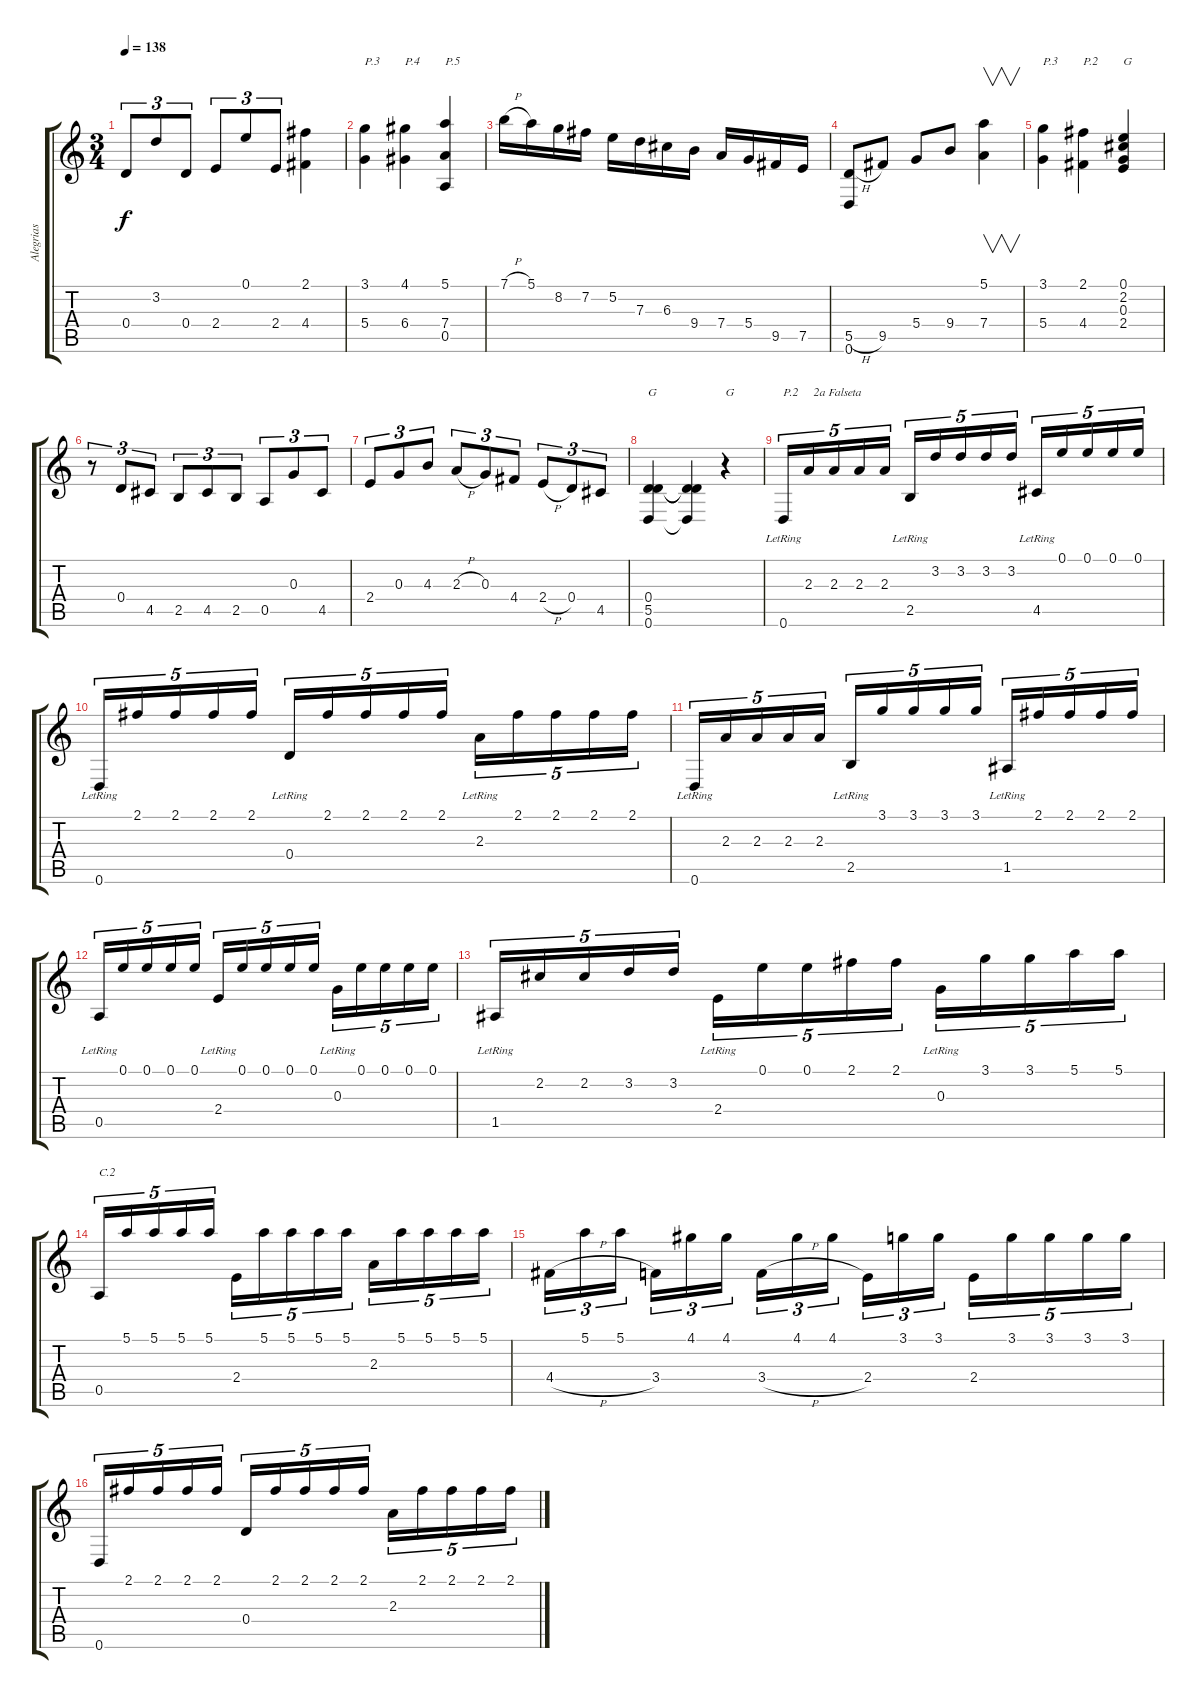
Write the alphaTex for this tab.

\track ("Alegrias" "Alegrias") {instrument acousticguitarnylon}
\staff {score tabs}
\tuning (E4 B3 G3 D3 A2 D2) {hide}
\ts (3 4)
\tempo 138
\clef g2
\ks c
0.4.8{tu (3 2) dy f} 3.2.8{tu (3 2)} 0.4.8{tu (3 2)} 2.4.8{tu (3 2)} 0.1.8{tu (3 2)} 2.4.8{tu (3 2)} (2.1 4.4).4 |
(3.1 5.4).4{txt "P.3"} (4.1 6.4).4{txt "P.4"} (5.1 7.4 0.5).4{txt "P.5"} |
7.1{h}.16 5.1.16 8.2.16 7.2.16 5.2.16 7.3.16 6.3.16 9.4.16 7.4.16 5.4.16 9.5.16 7.5.16 |
(5.5{h} 0.6).8 9.5.8 5.4.8 9.4.8 (5.1 7.4).4{v} |
(3.1 5.4).4{txt "P.3"} (2.1 4.4).4{txt "P.2"} (0.1 2.2 0.3 2.4).4{txt "G"} |
r.8{tu (3 2)} 0.4.8{tu (3 2)} 4.5.8{tu (3 2)} 2.5.8{tu (3 2)} 4.5.8{tu (3 2)} 2.5.8{tu (3 2)} 0.5.8{tu (3 2)} 0.3.8{tu (3 2)} 4.5.8{tu (3 2)} |
2.4.8{tu (3 2)} 0.3.8{tu (3 2)} 4.3.8{tu (3 2)} 2.3{h}.8{tu (3 2)} 0.3.8{tu (3 2)} 4.4.8{tu (3 2)} 2.4{h}.8{tu (3 2)} 0.4.8{tu (3 2)} 4.5.8{tu (3 2)} |
(0.4 5.5 0.6).4{txt "G"} (0.4{t} 5.5{t} 0.6{t}).4 r.4{txt "G"} |
0.6{lr}.16{tu (5 4) txt "P.2     2a Falseta"} 2.3.16{tu (5 4)} 2.3.16{tu (5 4)} 2.3.16{tu (5 4)} 2.3.16{tu (5 4)} 2.5{lr}.16{tu (5 4)} 3.2.16{tu (5 4)} 3.2.16{tu (5 4)} 3.2.16{tu (5 4)} 3.2.16{tu (5 4)} 4.5{lr}.16{tu (5 4)} 0.1.16{tu (5 4)} 0.1.16{tu (5 4)} 0.1.16{tu (5 4)} 0.1.16{tu (5 4)} |
0.6{lr}.16{tu (5 4)} 2.1.16{tu (5 4)} 2.1.16{tu (5 4)} 2.1.16{tu (5 4)} 2.1.16{tu (5 4)} 0.4{lr}.16{tu (5 4)} 2.1.16{tu (5 4)} 2.1.16{tu (5 4)} 2.1.16{tu (5 4)} 2.1.16{tu (5 4)} 2.3{lr}.16{tu (5 4)} 2.1.16{tu (5 4)} 2.1.16{tu (5 4)} 2.1.16{tu (5 4)} 2.1.16{tu (5 4)} |
0.6{lr}.16{tu (5 4)} 2.3.16{tu (5 4)} 2.3.16{tu (5 4)} 2.3.16{tu (5 4)} 2.3.16{tu (5 4)} 2.5{lr}.16{tu (5 4)} 3.1.16{tu (5 4)} 3.1.16{tu (5 4)} 3.1.16{tu (5 4)} 3.1.16{tu (5 4)} 1.5{lr}.16{tu (5 4)} 2.1.16{tu (5 4)} 2.1.16{tu (5 4)} 2.1.16{tu (5 4)} 2.1.16{tu (5 4)} |
0.5{lr}.16{tu (5 4)} 0.1.16{tu (5 4)} 0.1.16{tu (5 4)} 0.1.16{tu (5 4)} 0.1.16{tu (5 4)} 2.4{lr}.16{tu (5 4)} 0.1.16{tu (5 4)} 0.1.16{tu (5 4)} 0.1.16{tu (5 4)} 0.1.16{tu (5 4)} 0.3{lr}.16{tu (5 4)} 0.1.16{tu (5 4)} 0.1.16{tu (5 4)} 0.1.16{tu (5 4)} 0.1.16{tu (5 4)} |
1.5{lr}.16{tu (5 4)} 2.2.16{tu (5 4)} 2.2.16{tu (5 4)} 3.2.16{tu (5 4)} 3.2.16{tu (5 4)} 2.4{lr}.16{tu (5 4)} 0.1.16{tu (5 4)} 0.1.16{tu (5 4)} 2.1.16{tu (5 4)} 2.1.16{tu (5 4)} 0.3{lr}.16{tu (5 4)} 3.1.16{tu (5 4)} 3.1.16{tu (5 4)} 5.1.16{tu (5 4)} 5.1.16{tu (5 4)} |
0.5.16{tu (5 4) txt "C.2"} 5.1.16{tu (5 4)} 5.1.16{tu (5 4)} 5.1.16{tu (5 4)} 5.1.16{tu (5 4)} 2.4.16{tu (5 4)} 5.1.16{tu (5 4)} 5.1.16{tu (5 4)} 5.1.16{tu (5 4)} 5.1.16{tu (5 4)} 2.3.16{tu (5 4)} 5.1.16{tu (5 4)} 5.1.16{tu (5 4)} 5.1.16{tu (5 4)} 5.1.16{tu (5 4)} |
4.4{h}.16{tu (3 2)} 5.1.16{tu (3 2)} 5.1.16{tu (3 2)} 3.4.16{tu (3 2)} 4.1.16{tu (3 2)} 4.1.16{tu (3 2)} 3.4{h}.16{tu (3 2)} 4.1.16{tu (3 2)} 4.1.16{tu (3 2)} 2.4.16{tu (3 2)} 3.1.16{tu (3 2)} 3.1.16{tu (3 2)} 2.4.16{tu (5 4)} 3.1.16{tu (5 4)} 3.1.16{tu (5 4)} 3.1.16{tu (5 4)} 3.1.16{tu (5 4)} |
0.6.16{tu (5 4)} 2.1.16{tu (5 4)} 2.1.16{tu (5 4)} 2.1.16{tu (5 4)} 2.1.16{tu (5 4)} 0.4.16{tu (5 4)} 2.1.16{tu (5 4)} 2.1.16{tu (5 4)} 2.1.16{tu (5 4)} 2.1.16{tu (5 4)} 2.3.16{tu (5 4)} 2.1.16{tu (5 4)} 2.1.16{tu (5 4)} 2.1.16{tu (5 4)} 2.1.16{tu (5 4)}
